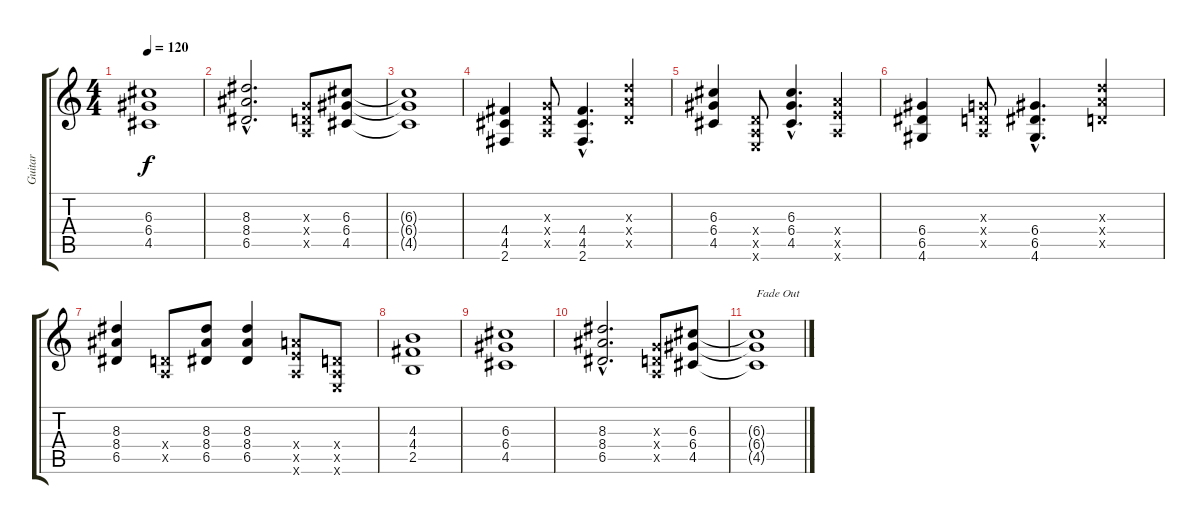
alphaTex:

\track ("Guitar" "Guitar") {instrument overdrivenguitar}
\staff {score tabs}
\tuning (E4 B3 G3 D3 A2 E2) {hide}
\ts (4 4)
\tempo 120
\clef g2
\ks c
(6.3 6.4 4.5).1{dy f} |
(8.3{hac} 8.4{hac} 6.5{hac}).2{d} (0.3{x} 0.4{x} 0.5{x}).8 (6.3 6.4 4.5).8 |
(6.3{t} 6.4{t} 4.5{t}).1 |
(4.4 4.5 2.6).4 (0.3{x} 0.4{x} 0.5{x}).8 (4.4{hac} 4.5{hac} 2.6{hac}).4{d} (7.3{x} 7.4{x} 5.5{x}).4 |
(6.3 6.4 4.5).4 (0.4{x} 0.5{x} 0.6{x}).8 (6.3{hac} 6.4{hac} 4.5{hac}).4{d} (7.4{x} 7.5{x} 5.6{x}).4 |
(6.4 6.5 4.6).4 (0.3{x} 0.4{x} 0.5{x}).8 (6.4{hac} 6.5{hac} 4.6{hac}).4{d} (7.3{x} 7.4{x} 5.5{x}).4 |
(8.3 8.4 6.5).4 (0.4{x} 0.5{x}).8 (8.3 8.4 6.5).8 (8.3 8.4 6.5).4 (7.4{x} 7.5{x} 5.6{x}).8 (0.4{x} 0.5{x} 0.6{x}).8 |
(4.3 4.4 2.5).1 |
(6.3 6.4 4.5).1 |
(8.3{hac} 8.4{hac} 6.5{hac}).2{d} (0.3{x} 0.4{x} 0.5{x}).8 (6.3 6.4 4.5).8 |
(6.3{t} 6.4{t} 4.5{t}).1{txt "Fade Out"}
